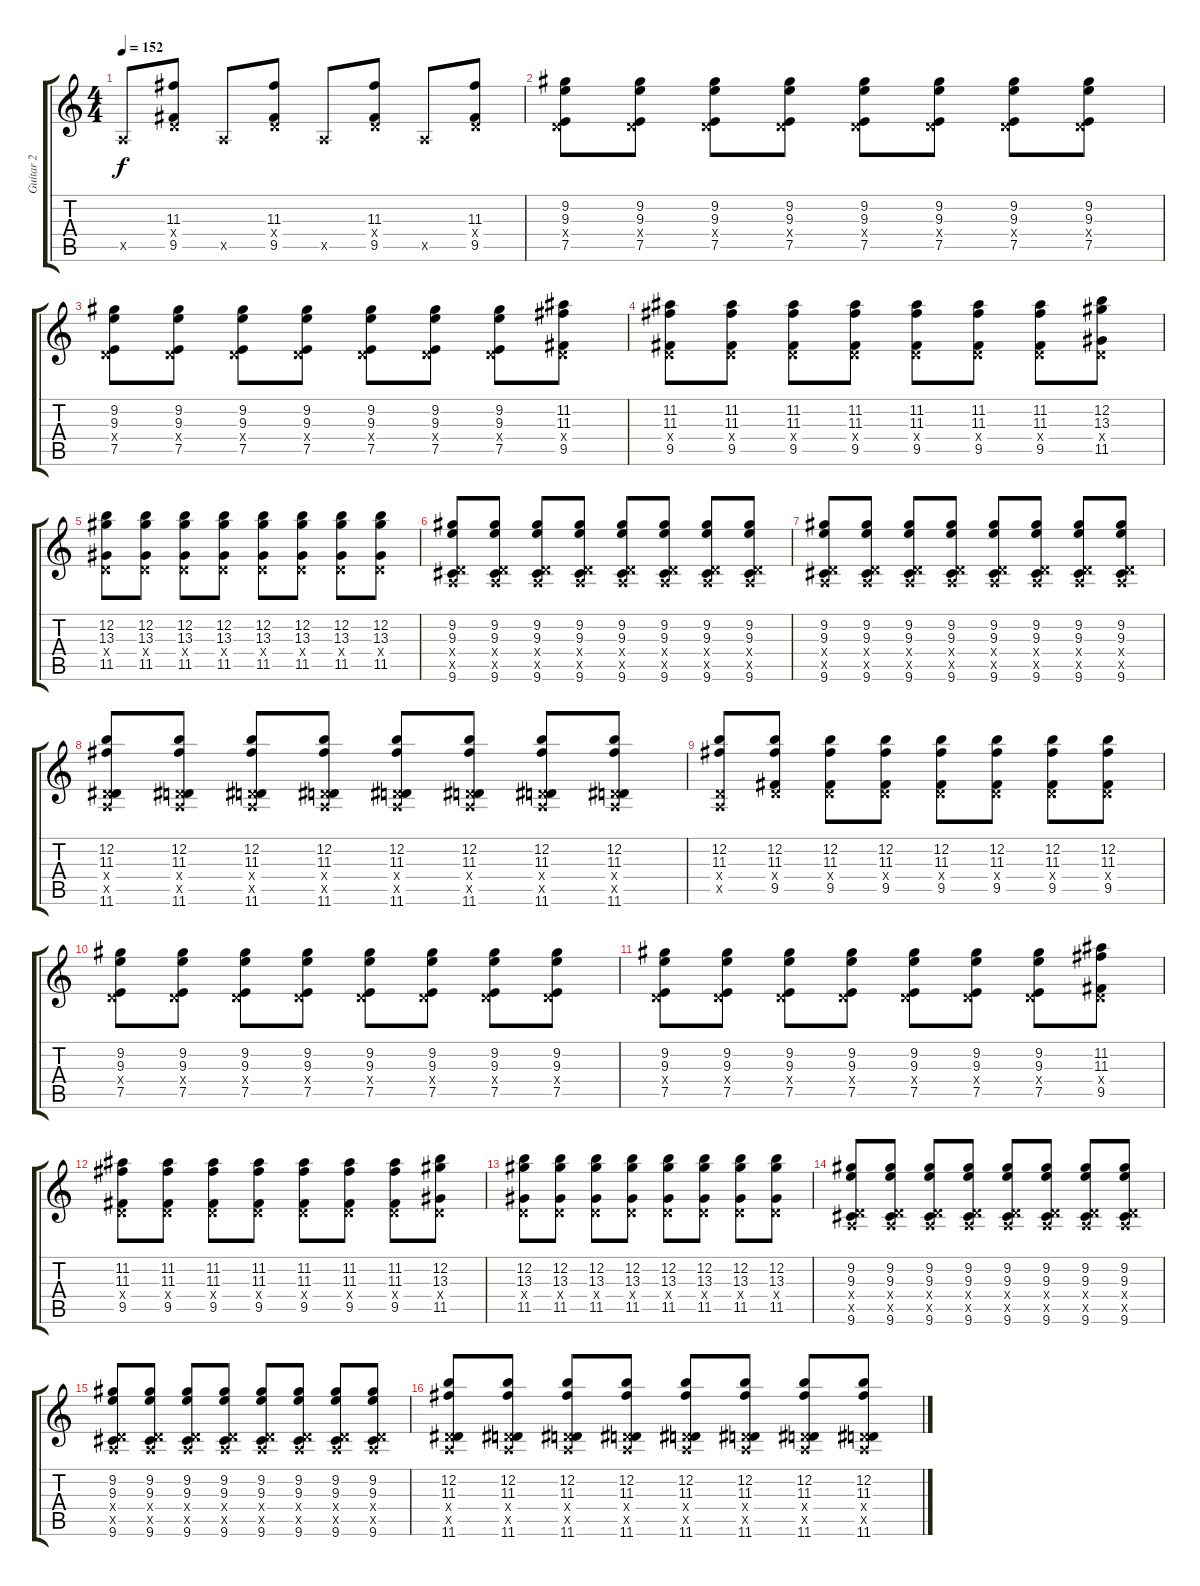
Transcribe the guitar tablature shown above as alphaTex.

\track ("Guitar 2" "Guitar 2") {instrument electricguitarjazz}
\staff {score tabs}
\tuning (E4 B3 G3 D3 A2 E2) {hide}
\ts (4 4)
\tempo 152
\clef g2
\ks c
0.5{x}.8{dy f} (11.3 0.4{x} 9.5).8 0.5{x}.8 (11.3 0.4{x} 9.5).8 0.5{x}.8 (11.3 0.4{x} 9.5).8 0.5{x}.8 (11.3 0.4{x} 9.5).8 |
(9.2 9.3 0.4{x} 7.5).8 (9.2 9.3 0.4{x} 7.5).8 (9.2 9.3 0.4{x} 7.5).8 (9.2 9.3 0.4{x} 7.5).8 (9.2 9.3 0.4{x} 7.5).8 (9.2 9.3 0.4{x} 7.5).8 (9.2 9.3 0.4{x} 7.5).8 (9.2 9.3 0.4{x} 7.5).8 |
(9.2 9.3 0.4{x} 7.5).8 (9.2 9.3 0.4{x} 7.5).8 (9.2 9.3 0.4{x} 7.5).8 (9.2 9.3 0.4{x} 7.5).8 (9.2 9.3 0.4{x} 7.5).8 (9.2 9.3 0.4{x} 7.5).8 (9.2 9.3 0.4{x} 7.5).8 (11.2 11.3 0.4{x} 9.5).8 |
(11.2 11.3 0.4{x} 9.5).8 (11.2 11.3 0.4{x} 9.5).8 (11.2 11.3 0.4{x} 9.5).8 (11.2 11.3 0.4{x} 9.5).8 (11.2 11.3 0.4{x} 9.5).8 (11.2 11.3 0.4{x} 9.5).8 (11.2 11.3 0.4{x} 9.5).8 (12.2 13.3 0.4{x} 11.5).8 |
(12.2 13.3 0.4{x} 11.5).8 (12.2 13.3 0.4{x} 11.5).8 (12.2 13.3 0.4{x} 11.5).8 (12.2 13.3 0.4{x} 11.5).8 (12.2 13.3 0.4{x} 11.5).8 (12.2 13.3 0.4{x} 11.5).8 (12.2 13.3 0.4{x} 11.5).8 (12.2 13.3 0.4{x} 11.5).8 |
(9.2 9.3 0.4{x} 0.5{x} 9.6).8 (9.2 9.3 0.4{x} 0.5{x} 9.6).8 (9.2 9.3 0.4{x} 0.5{x} 9.6).8 (9.2 9.3 0.4{x} 0.5{x} 9.6).8 (9.2 9.3 0.4{x} 0.5{x} 9.6).8 (9.2 9.3 0.4{x} 0.5{x} 9.6).8 (9.2 9.3 0.4{x} 0.5{x} 9.6).8 (9.2 9.3 0.4{x} 0.5{x} 9.6).8 |
(9.2 9.3 0.4{x} 0.5{x} 9.6).8 (9.2 9.3 0.4{x} 0.5{x} 9.6).8 (9.2 9.3 0.4{x} 0.5{x} 9.6).8 (9.2 9.3 0.4{x} 0.5{x} 9.6).8 (9.2 9.3 0.4{x} 0.5{x} 9.6).8 (9.2 9.3 0.4{x} 0.5{x} 9.6).8 (9.2 9.3 0.4{x} 0.5{x} 9.6).8 (9.2 9.3 0.4{x} 0.5{x} 9.6).8 |
(12.2 11.3 0.4{x} 0.5{x} 11.6).8 (12.2 11.3 0.4{x} 0.5{x} 11.6).8 (12.2 11.3 0.4{x} 0.5{x} 11.6).8 (12.2 11.3 0.4{x} 0.5{x} 11.6).8 (12.2 11.3 0.4{x} 0.5{x} 11.6).8 (12.2 11.3 0.4{x} 0.5{x} 11.6).8 (12.2 11.3 0.4{x} 0.5{x} 11.6).8 (12.2 11.3 0.4{x} 0.5{x} 11.6).8 |
(12.2 11.3 0.4{x} 0.5{x}).8 (12.2 11.3 0.4{x} 9.5).8 (12.2 11.3 0.4{x} 9.5).8 (12.2 11.3 0.4{x} 9.5).8 (12.2 11.3 0.4{x} 9.5).8 (12.2 11.3 0.4{x} 9.5).8 (12.2 11.3 0.4{x} 9.5).8 (12.2 11.3 0.4{x} 9.5).8 |
(9.2 9.3 0.4{x} 7.5).8 (9.2 9.3 0.4{x} 7.5).8 (9.2 9.3 0.4{x} 7.5).8 (9.2 9.3 0.4{x} 7.5).8 (9.2 9.3 0.4{x} 7.5).8 (9.2 9.3 0.4{x} 7.5).8 (9.2 9.3 0.4{x} 7.5).8 (9.2 9.3 0.4{x} 7.5).8 |
(9.2 9.3 0.4{x} 7.5).8 (9.2 9.3 0.4{x} 7.5).8 (9.2 9.3 0.4{x} 7.5).8 (9.2 9.3 0.4{x} 7.5).8 (9.2 9.3 0.4{x} 7.5).8 (9.2 9.3 0.4{x} 7.5).8 (9.2 9.3 0.4{x} 7.5).8 (11.2 11.3 0.4{x} 9.5).8 |
(11.2 11.3 0.4{x} 9.5).8 (11.2 11.3 0.4{x} 9.5).8 (11.2 11.3 0.4{x} 9.5).8 (11.2 11.3 0.4{x} 9.5).8 (11.2 11.3 0.4{x} 9.5).8 (11.2 11.3 0.4{x} 9.5).8 (11.2 11.3 0.4{x} 9.5).8 (12.2 13.3 0.4{x} 11.5).8 |
(12.2 13.3 0.4{x} 11.5).8 (12.2 13.3 0.4{x} 11.5).8 (12.2 13.3 0.4{x} 11.5).8 (12.2 13.3 0.4{x} 11.5).8 (12.2 13.3 0.4{x} 11.5).8 (12.2 13.3 0.4{x} 11.5).8 (12.2 13.3 0.4{x} 11.5).8 (12.2 13.3 0.4{x} 11.5).8 |
(9.2 9.3 0.4{x} 0.5{x} 9.6).8 (9.2 9.3 0.4{x} 0.5{x} 9.6).8 (9.2 9.3 0.4{x} 0.5{x} 9.6).8 (9.2 9.3 0.4{x} 0.5{x} 9.6).8 (9.2 9.3 0.4{x} 0.5{x} 9.6).8 (9.2 9.3 0.4{x} 0.5{x} 9.6).8 (9.2 9.3 0.4{x} 0.5{x} 9.6).8 (9.2 9.3 0.4{x} 0.5{x} 9.6).8 |
(9.2 9.3 0.4{x} 0.5{x} 9.6).8 (9.2 9.3 0.4{x} 0.5{x} 9.6).8 (9.2 9.3 0.4{x} 0.5{x} 9.6).8 (9.2 9.3 0.4{x} 0.5{x} 9.6).8 (9.2 9.3 0.4{x} 0.5{x} 9.6).8 (9.2 9.3 0.4{x} 0.5{x} 9.6).8 (9.2 9.3 0.4{x} 0.5{x} 9.6).8 (9.2 9.3 0.4{x} 0.5{x} 9.6).8 |
(12.2 11.3 0.4{x} 0.5{x} 11.6).8 (12.2 11.3 0.4{x} 0.5{x} 11.6).8 (12.2 11.3 0.4{x} 0.5{x} 11.6).8 (12.2 11.3 0.4{x} 0.5{x} 11.6).8 (12.2 11.3 0.4{x} 0.5{x} 11.6).8 (12.2 11.3 0.4{x} 0.5{x} 11.6).8 (12.2 11.3 0.4{x} 0.5{x} 11.6).8 (12.2 11.3 0.4{x} 0.5{x} 11.6).8
